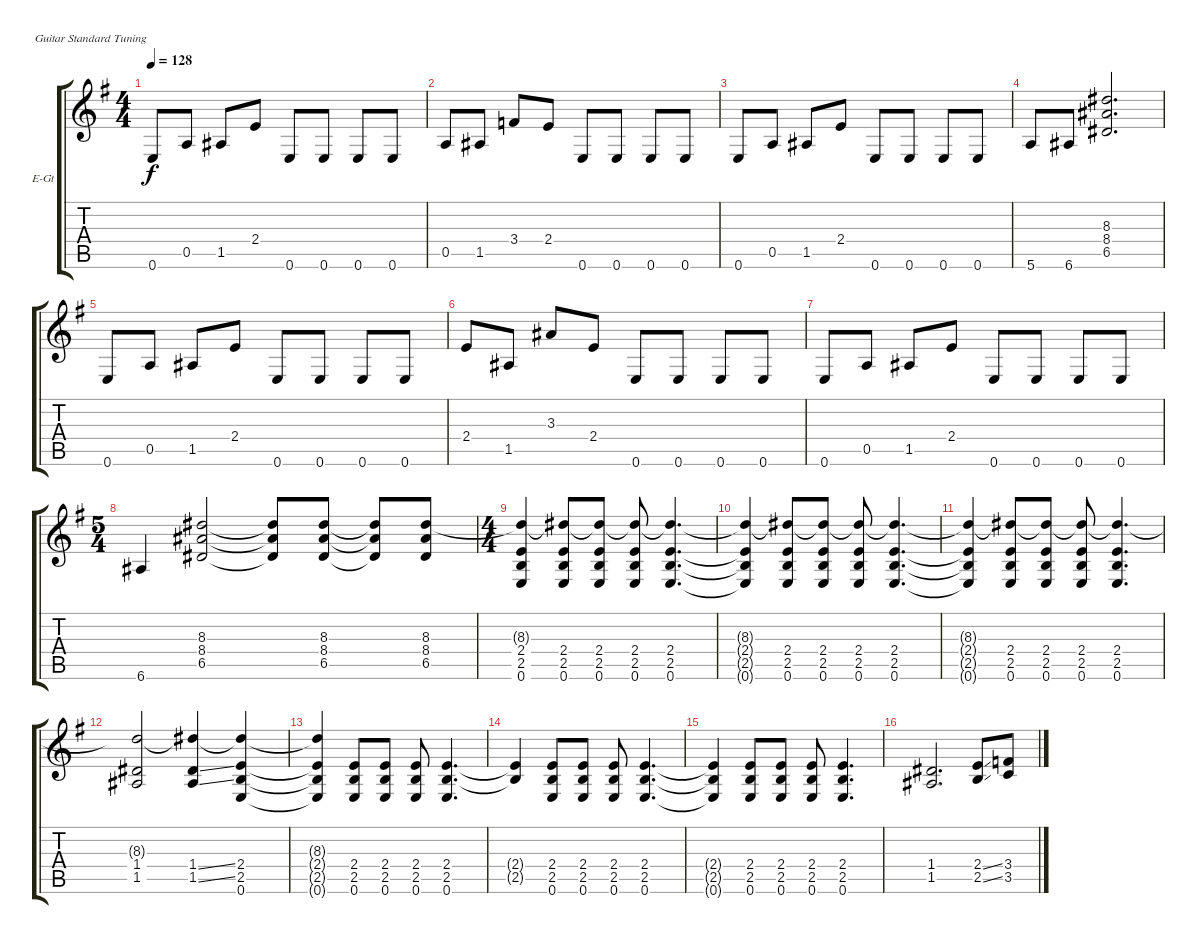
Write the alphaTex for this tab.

\defaultSystemsLayout 4
\bracketExtendMode groupsimilarinstruments
\firstSystemTrackNameOrientation horizontal
\otherSystemsTrackNameOrientation horizontal
\track ("Kirk" "E-Gt") {instrument distortionguitar}
\staff {score tabs}
\tuning (E4 B3 G3 D3 A2 E2)
\ts (4 4)
\tempo 128
\clef g2
\scale
0.333333
\ks g
0.6.8{dy f} 0.5.8 1.5.8 2.4.8 0.6.8 0.6.8 0.6.8 0.6.8 |
\scale
0.333333 0.5.8 1.5.8 3.4.8 2.4.8 0.6.8 0.6.8 0.6.8 0.6.8 |
\scale
0.333333 0.6.8 0.5.8 1.5.8 2.4.8 0.6.8 0.6.8 0.6.8 0.6.8 |
\scale
0.333333 5.6.8 6.6.8 (8.3 8.4 6.5).2{d} |
\scale
0.333333 0.6.8 0.5.8 1.5.8 2.4.8 0.6.8 0.6.8 0.6.8 0.6.8 |
\scale
0.333333 2.4.8 1.5.8 3.3.8 2.4.8 0.6.8 0.6.8 0.6.8 0.6.8 |
\scale
0.333333 0.6.8 0.5.8 1.5.8 2.4.8 0.6.8 0.6.8 0.6.8 0.6.8 |
\ts (5 4)
\scale
0.333333 6.6.4 (8.3 8.4 6.5).2 (8.3{t} 8.4{t} 6.5{t}).8 (8.3 8.4 6.5).8 (8.3{t} 8.4{t} 6.5{t}).8 (8.3 8.4 6.5).8 |
\ts (4 4)
\scale
0.333333 (2.4 2.5 0.6 8.3{t}).4 (2.4 2.5 0.6 8.3{t}).8 (2.4 2.5 0.6 8.3{t}).8 (2.4 2.5 0.6 8.3{t}).8 (2.4 2.5 0.6 8.3{t}).4{d} |
\scale
0.333333 (2.4{t} 2.5{t} 0.6{t} 8.3{t}).4 (2.4 2.5 0.6 8.3{t}).8 (2.4 2.5 0.6 8.3{t}).8 (2.4 2.5 0.6 8.3{t}).8 (2.4 2.5 0.6 8.3{t}).4{d} |
\scale
0.333333 (2.4{t} 2.5{t} 0.6{t} 8.3{t}).4 (2.4 2.5 0.6 8.3{t}).8 (2.4 2.5 0.6 8.3{t}).8 (2.4 2.5 0.6 8.3{t}).8 (2.4 2.5 0.6 8.3{t}).4{d} |
\scale
0.333333 (1.4 1.5 8.3{t}).2 (1.4{ss} 1.5{ss} 8.3{t}).4 (2.4 2.5 0.6 8.3{t}).4 |
\scale
0.333333 (8.3{t} 2.4{t} 2.5{t} 0.6{t}).4 (2.4 2.5 0.6).8 (2.4 2.5 0.6).8 (2.4 2.5 0.6).8 (2.4 2.5 0.6).4{d} |
\scale
0.333333 (2.4{t} 2.5{t}).4 (2.4 2.5 0.6).8 (2.4 2.5 0.6).8 (2.4 2.5 0.6).8 (2.4 2.5 0.6).4{d} |
\scale
0.333333 (2.4{t} 2.5{t} 0.6{t}).4 (2.4 2.5 0.6).8 (2.4 2.5 0.6).8 (2.4 2.5 0.6).8 (2.4 2.5 0.6).4{d} |
\scale
0.333333 (1.4 1.5).2{d} (2.4{ss} 2.5{ss}).8 (3.4 3.5).8
